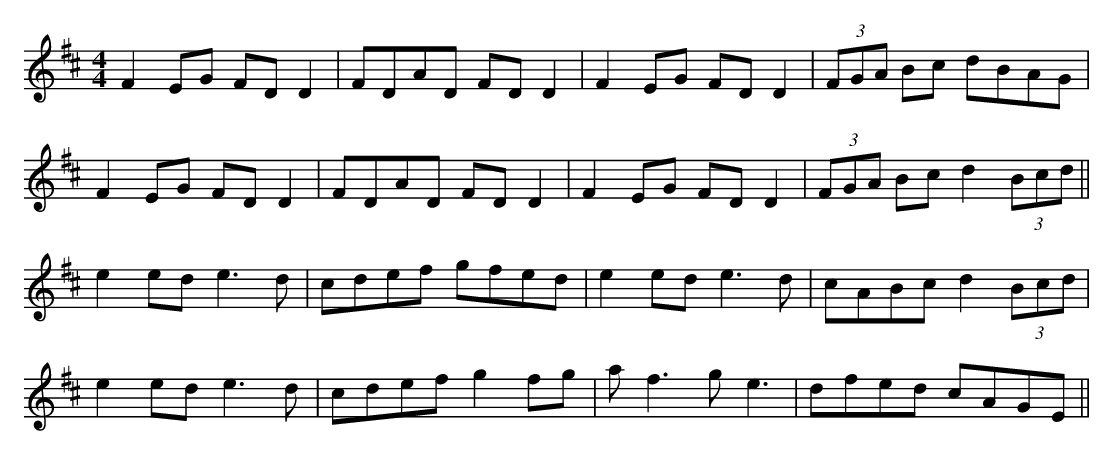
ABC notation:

X:1
M:4/4
K:D
F2 EG FD D2|FDAD FD D2|F2 EG FD D2|(3FGA Bc dBAG|
F2 EG FD D2|FDAD FD D2|F2 EG FD D2|(3FGA Bc d2 (3Bcd||
e2 ed e3d|cdef gfed|e2 ed e3d|cABc d2 (3Bcd|
e2 ed e3d|cdef g2 fg|af3 ge3|dfed cAGE||
